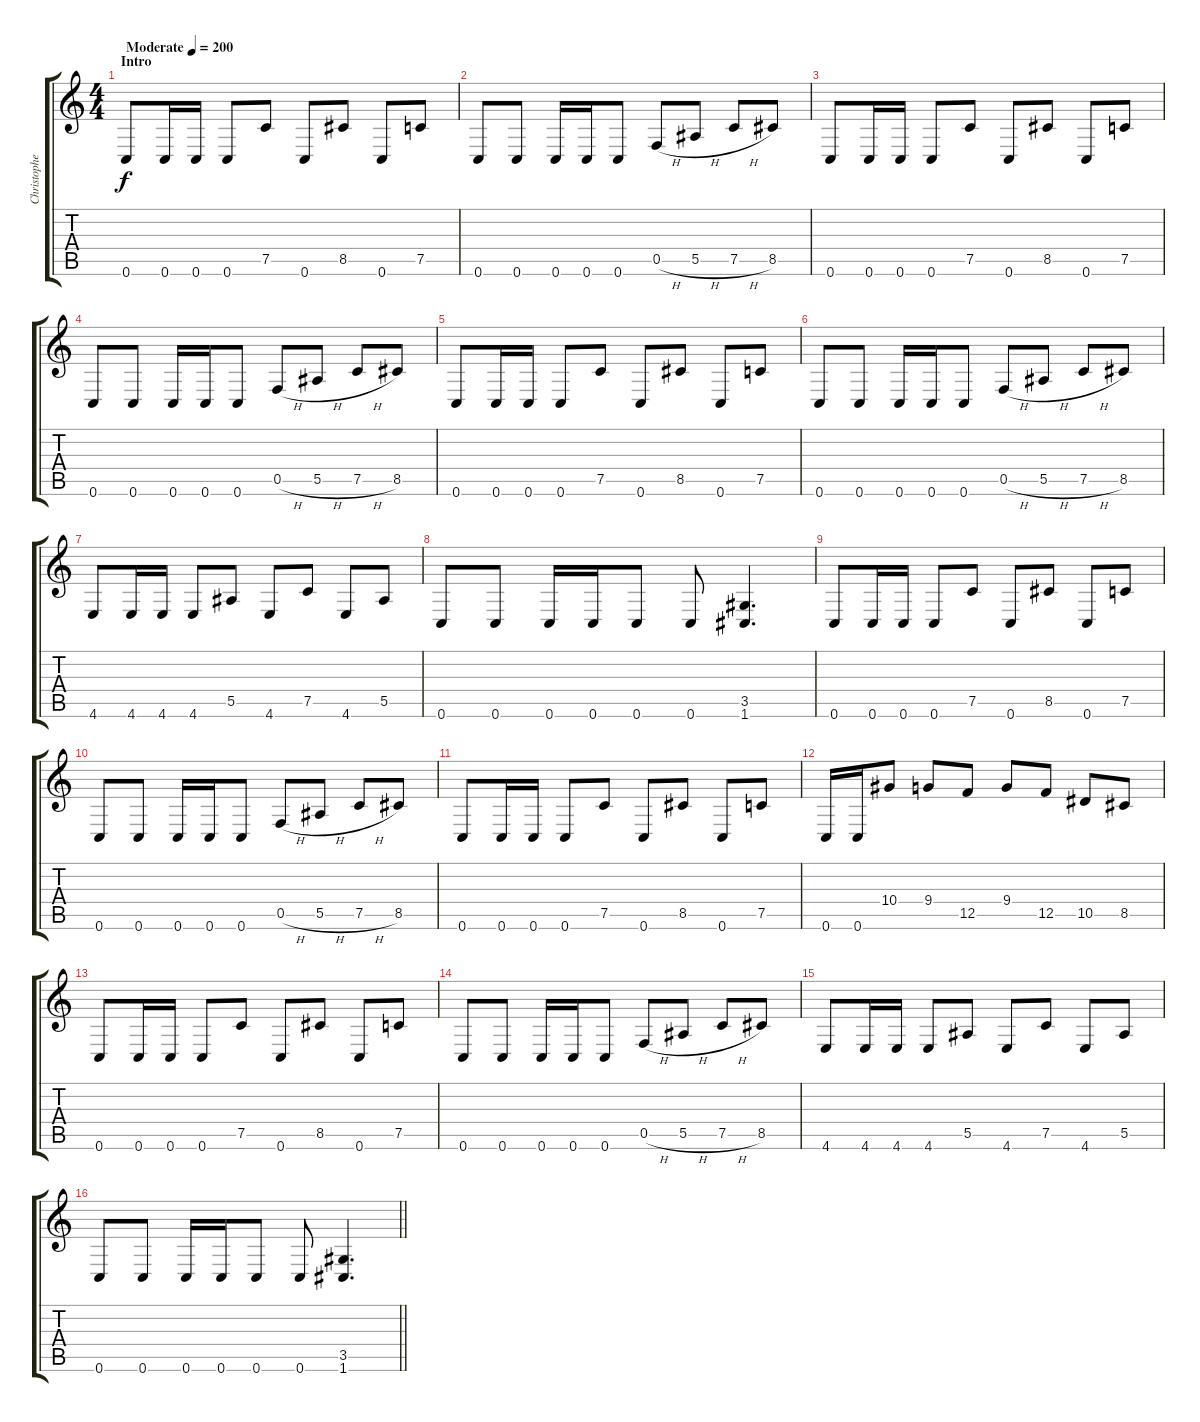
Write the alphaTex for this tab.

\track ("Christopher Amott" "Christophe") {instrument distortionguitar}
\staff {score tabs}
\tuning (C4 G3 Eb3 Bb2 F2 C2) {hide}
\ts (4 4)
\section ("" "Intro")
\tempo (200 "Moderate")
\clef g2
\ks c
0.6.8{dy f instrument distortionguitar} 0.6.16 0.6.16 0.6.8 7.5.8 0.6.8 8.5.8 0.6.8 7.5.8 |
0.6.8 0.6.8 0.6.16 0.6.16 0.6.8 0.5{h}.8 5.5{h}.8 7.5{h}.8 8.5.8 |
0.6.8 0.6.16 0.6.16 0.6.8 7.5.8 0.6.8 8.5.8 0.6.8 7.5.8 |
0.6.8 0.6.8 0.6.16 0.6.16 0.6.8 0.5{h}.8 5.5{h}.8 7.5{h}.8 8.5.8 |
0.6.8 0.6.16 0.6.16 0.6.8 7.5.8 0.6.8 8.5.8 0.6.8 7.5.8 |
0.6.8 0.6.8 0.6.16 0.6.16 0.6.8 0.5{h}.8 5.5{h}.8 7.5{h}.8 8.5.8 |
4.6.8 4.6.16 4.6.16 4.6.8 5.5.8 4.6.8 7.5.8 4.6.8 5.5.8 |
0.6.8 0.6.8 0.6.16 0.6.16 0.6.8 0.6.8 (3.5 1.6).4{d} |
0.6.8 0.6.16 0.6.16 0.6.8 7.5.8 0.6.8 8.5.8 0.6.8 7.5.8 |
0.6.8 0.6.8 0.6.16 0.6.16 0.6.8 0.5{h}.8 5.5{h}.8 7.5{h}.8 8.5.8 |
0.6.8 0.6.16 0.6.16 0.6.8 7.5.8 0.6.8 8.5.8 0.6.8 7.5.8 |
0.6.16 0.6.16 10.4.8 9.4.8 12.5.8 9.4.8 12.5.8 10.5.8 8.5.8 |
0.6.8 0.6.16 0.6.16 0.6.8 7.5.8 0.6.8 8.5.8 0.6.8 7.5.8 |
0.6.8 0.6.8 0.6.16 0.6.16 0.6.8 0.5{h}.8 5.5{h}.8 7.5{h}.8 8.5.8 |
4.6.8 4.6.16 4.6.16 4.6.8 5.5.8 4.6.8 7.5.8 4.6.8 5.5.8 |
\barLineRight lightlight
0.6.8 0.6.8 0.6.16 0.6.16 0.6.8 0.6.8 (3.5 1.6).4{d}
